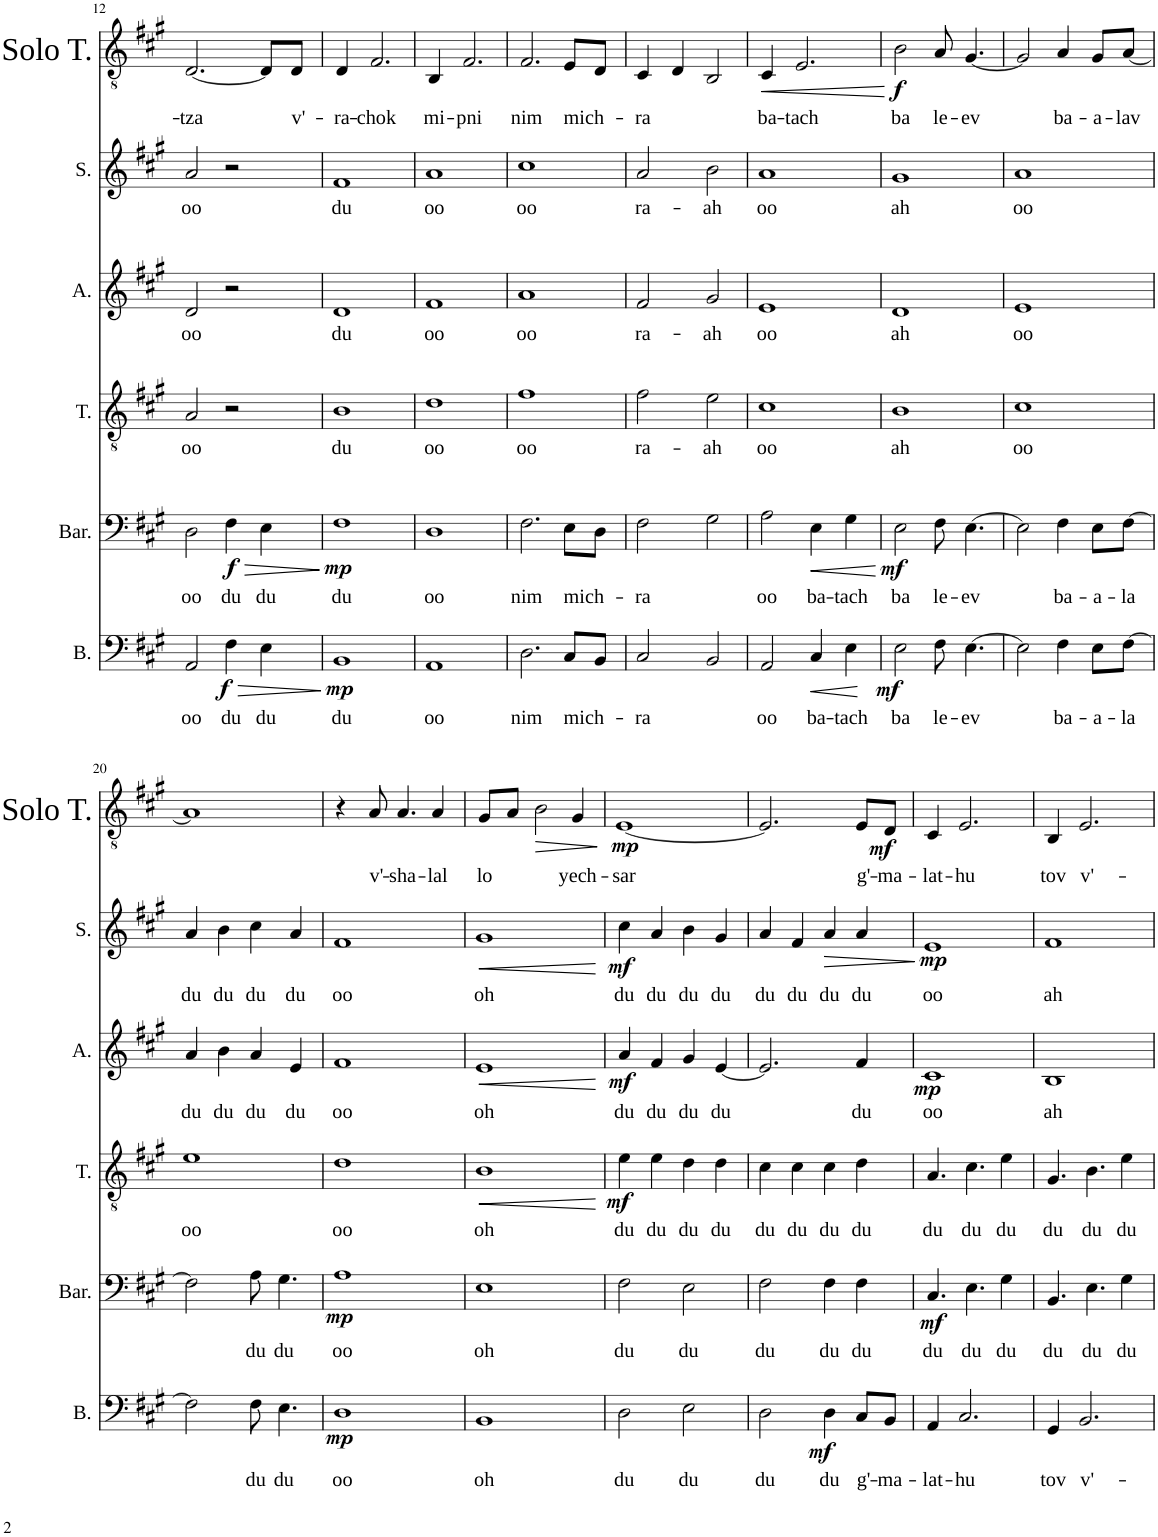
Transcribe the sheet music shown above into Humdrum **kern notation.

**kern	**text	**dynam	**kern	**text	**dynam	**kern	**text	**dynam	**kern	**text	**dynam	**kern	**text	**dynam	**kern	**text	**dynam
*part6	*part6	*part6	*part5	*part5	*part5	*part4	*part4	*part4	*part3	*part3	*part3	*part2	*part2	*part2	*part1	*part1	*part1
*staff6	*staff6	*staff6	*staff5	*staff5	*staff5	*staff4	*staff4	*staff4	*staff3	*staff3	*staff3	*staff2	*staff2	*staff2	*staff1	*staff1	*staff1
*I"Bass	*	*	*I"Baritone	*	*	*I"Tenor	*	*	*I"Alto	*	*	*I"Soprano	*	*	*I"Solo Tenor	*	*
*I'B.	*	*	*I'Bar.	*	*	*I'T.	*	*	*I'A.	*	*	*I'S.	*	*	*I'Solo T.	*	*
!!LO:PB:g=z
*clefF4	*	*	*clefF4	*	*	*clefGv2	*	*	*clefG2	*	*	*clefG2	*	*	*clefGv2	*	*
*k[f#c#g#]	*	*	*k[f#c#g#]	*	*	*k[f#c#g#]	*	*	*k[f#c#g#]	*	*	*k[f#c#g#]	*	*	*k[f#c#g#]	*	*
*M4/4	*	*	*M4/4	*	*	*M4/4	*	*	*M4/4	*	*	*M4/4	*	*	*M4/4	*	*
*met(c|)	*	*	*met(c|)	*	*	*met(c|)	*	*	*met(c|)	*	*	*met(c|)	*	*	*met(c|)	*	*
=12	=12	=12	=12	=12	=12	=12	=12	=12	=12	=12	=12	=12	=12	=12	=12	=12	=12
!	!LO:LY:b	!	!	!LO:LY:b	!	!	!LO:LY:b	!	!	!LO:LY:b	!	!	!LO:LY:b	!	!	!LO:LY:b	!
2AA/	oo	.	2D\	oo	.	2A/	oo	.	2d/	oo	.	2a/	oo	.	[2.D/	-tza	.
!	!LO:LY:b	!LO:HP:b	!	!LO:LY:b	!LO:HP:b	!	!	!	!	!	!	!	!	!	!	!	!
!	!	!LO:DY:n=1:b	!	!	!LO:DY:n=1:b	!	!	!	!	!	!	!	!	!	!	!	!
4F#\	du	> f	4F#\	du	> f	2r	.	.	2r	.	.	2r	.	.	.	.	.
!	!LO:LY:b	!	!	!LO:LY:b	!	!	!	!	!	!	!	!	!	!	!	!	!
4E\	du	.	4E\	du	.	.	.	.	.	.	.	.	.	.	8D/L]	.	.
!	!	!	!	!	!	!	!	!	!	!	!	!	!	!	!	!LO:LY:b	!
.	.	.	.	.	.	.	.	.	.	.	.	.	.	.	8D/J	v'-	.
.	.	]	.	.	]	.	.	.	.	.	.	.	.	.	.	.	.
=13	=13	=13	=13	=13	=13	=13	=13	=13	=13	=13	=13	=13	=13	=13	=13	=13	=13
!	!LO:LY:b	!LO:DY:b	!	!LO:LY:b	!LO:DY:b	!	!LO:LY:b	!	!	!LO:LY:b	!	!	!LO:LY:b	!	!	!LO:LY:b	!
1BB	du	mp	1F#	du	mp	1B	du	.	1d	du	.	1f#	du	.	4D/	-ra-	.
!	!	!	!	!	!	!	!	!	!	!	!	!	!	!	!	!LO:LY:b	!
.	.	.	.	.	.	.	.	.	.	.	.	.	.	.	2.F#/	-chok	.
=14	=14	=14	=14	=14	=14	=14	=14	=14	=14	=14	=14	=14	=14	=14	=14	=14	=14
!	!LO:LY:b	!	!	!LO:LY:b	!	!	!LO:LY:b	!	!	!LO:LY:b	!	!	!LO:LY:b	!	!	!LO:LY:b	!
1AA	oo	.	1D	oo	.	1d	oo	.	1f#	oo	.	1a	oo	.	4BB/	mi-	.
!	!	!	!	!	!	!	!	!	!	!	!	!	!	!	!	!LO:LY:b	!
.	.	.	.	.	.	.	.	.	.	.	.	.	.	.	2.F#/	-pni	.
=15	=15	=15	=15	=15	=15	=15	=15	=15	=15	=15	=15	=15	=15	=15	=15	=15	=15
!	!LO:LY:b	!	!	!LO:LY:b	!	!	!LO:LY:b	!	!	!LO:LY:b	!	!	!LO:LY:b	!	!	!LO:LY:b	!
2.D\	nim	.	2.F#\	nim	.	1f#	oo	.	1a	oo	.	1cc#	oo	.	2.F#/	nim	.
!	!LO:LY:b	!	!	!LO:LY:b	!	!	!	!	!	!	!	!	!	!	!	!LO:LY:b	!
8C#/L	mich-	.	8E\L	mich-	.	.	.	.	.	.	.	.	.	.	8E/L	mich-	.
8BB/J	.	.	8D\J	.	.	.	.	.	.	.	.	.	.	.	8D/J	.	.
=16	=16	=16	=16	=16	=16	=16	=16	=16	=16	=16	=16	=16	=16	=16	=16	=16	=16
!	!LO:LY:b	!	!	!LO:LY:b	!	!	!LO:LY:b	!	!	!LO:LY:b	!	!	!LO:LY:b	!	!	!LO:LY:b	!
2C#/	-ra	.	2F#\	-ra	.	2f#\	ra-	.	2f#/	ra-	.	2a/	ra-	.	4C#/	-ra	.
.	.	.	.	.	.	.	.	.	.	.	.	.	.	.	4D/	.	.
!	!	!	!	!	!	!	!LO:LY:b	!	!	!LO:LY:b	!	!	!LO:LY:b	!	!	!	!
2BB/	.	.	2G#\	.	.	2e\	-ah	.	2g#/	-ah	.	2b\	-ah	.	2BB/	.	.
=17	=17	=17	=17	=17	=17	=17	=17	=17	=17	=17	=17	=17	=17	=17	=17	=17	=17
!	!LO:LY:b	!	!	!LO:LY:b	!	!	!LO:LY:b	!	!	!LO:LY:b	!	!	!LO:LY:b	!	!	!LO:LY:b	!LO:HP:b
2AA/	oo	.	2A\	oo	.	1c#	oo	.	1e	oo	.	1a	oo	.	4C#/	ba-	<
!	!	!	!	!	!	!	!	!	!	!	!	!	!	!	!	!LO:LY:b	!
.	.	.	.	.	.	.	.	.	.	.	.	.	.	.	2.E/	-tach	.
!	!LO:LY:b	!LO:HP:b	!	!LO:LY:b	!LO:HP:b	!	!	!	!	!	!	!	!	!	!	!	!
4C#/	ba-	<	4E\	ba-	<	.	.	.	.	.	.	.	.	.	.	.	.
!	!LO:LY:b	!	!	!LO:LY:b	!	!	!	!	!	!	!	!	!	!	!	!	!
4E\	-tach	.	4G#\	-tach	.	.	.	.	.	.	.	.	.	.	.	.	.
.	.	[	.	.	[	.	.	.	.	.	.	.	.	.	.	.	[
=18	=18	=18	=18	=18	=18	=18	=18	=18	=18	=18	=18	=18	=18	=18	=18	=18	=18
!	!LO:LY:b	!LO:DY:b	!	!LO:LY:b	!LO:DY:b	!	!LO:LY:b	!	!	!LO:LY:b	!	!	!LO:LY:b	!	!	!LO:LY:b	!LO:DY:b
2E\	ba	mf	2E\	ba	mf	1B	ah	.	1d	ah	.	1g#	ah	.	2B\	ba	f
!	!LO:LY:b	!	!	!LO:LY:b	!	!	!	!	!	!	!	!	!	!	!	!LO:LY:b	!
8F#\	le-	.	8F#\	le-	.	.	.	.	.	.	.	.	.	.	8A/	le-	.
!	!LO:LY:b	!	!	!LO:LY:b	!	!	!	!	!	!	!	!	!	!	!	!LO:LY:b	!
[4.E\	-ev	.	[4.E\	-ev	.	.	.	.	.	.	.	.	.	.	[4.G#/	-ev	.
=19	=19	=19	=19	=19	=19	=19	=19	=19	=19	=19	=19	=19	=19	=19	=19	=19	=19
!	!	!	!	!	!	!	!LO:LY:b	!	!	!LO:LY:b	!	!	!LO:LY:b	!	!	!	!
2E\]	.	.	2E\]	.	.	1c#	oo	.	1e	oo	.	1a	oo	.	2G#/]	.	.
!	!LO:LY:b	!	!	!LO:LY:b	!	!	!	!	!	!	!	!	!	!	!	!LO:LY:b	!
4F#\	ba-	.	4F#\	ba-	.	.	.	.	.	.	.	.	.	.	4A/	ba-	.
!	!LO:LY:b	!	!	!LO:LY:b	!	!	!	!	!	!	!	!	!	!	!	!LO:LY:b	!
8E\L	-a-	.	8E\L	-a-	.	.	.	.	.	.	.	.	.	.	8G#/L	-a-	.
!	!LO:LY:b	!	!	!LO:LY:b	!	!	!	!	!	!	!	!	!	!	!	!LO:LY:b	!
[8F#\J	-la	.	[8F#\J	-la	.	.	.	.	.	.	.	.	.	.	[8A/J	-lav	.
!!LO:LB:g=z
=20	=20	=20	=20	=20	=20	=20	=20	=20	=20	=20	=20	=20	=20	=20	=20	=20	=20
!	!	!	!	!	!	!	!LO:LY:b	!	!	!LO:LY:b	!	!	!LO:LY:b	!	!	!	!
2F#\]	.	.	2F#\]	.	.	1e	oo	.	4a/	du	.	4a/	du	.	1A]	.	.
!	!	!	!	!	!	!	!	!	!	!LO:LY:b	!	!	!LO:LY:b	!	!	!	!
.	.	.	.	.	.	.	.	.	4b\	du	.	4b\	du	.	.	.	.
!	!LO:LY:b	!	!	!LO:LY:b	!	!	!	!	!	!LO:LY:b	!	!	!LO:LY:b	!	!	!	!
8F#\	du	.	8A\	du	.	.	.	.	4a/	du	.	4cc#\	du	.	.	.	.
!	!LO:LY:b	!	!	!LO:LY:b	!	!	!	!	!	!	!	!	!	!	!	!	!
4.E\	du	.	4.G#\	du	.	.	.	.	.	.	.	.	.	.	.	.	.
!	!	!	!	!	!	!	!	!	!	!LO:LY:b	!	!	!LO:LY:b	!	!	!	!
.	.	.	.	.	.	.	.	.	4e/	du	.	4a/	du	.	.	.	.
=21	=21	=21	=21	=21	=21	=21	=21	=21	=21	=21	=21	=21	=21	=21	=21	=21	=21
!	!LO:LY:b	!LO:DY:b	!	!LO:LY:b	!LO:DY:b	!	!LO:LY:b	!	!	!LO:LY:b	!	!	!LO:LY:b	!	!	!	!
1D	oo	mp	1A	oo	mp	1d	oo	.	1f#	oo	.	1f#	oo	.	4r	.	.
!	!	!	!	!	!	!	!	!	!	!	!	!	!	!	!	!LO:LY:b	!
.	.	.	.	.	.	.	.	.	.	.	.	.	.	.	8A/	v'-	.
!	!	!	!	!	!	!	!	!	!	!	!	!	!	!	!	!LO:LY:b	!
.	.	.	.	.	.	.	.	.	.	.	.	.	.	.	4.A/	-sha-	.
!	!	!	!	!	!	!	!	!	!	!	!	!	!	!	!	!LO:LY:b	!
.	.	.	.	.	.	.	.	.	.	.	.	.	.	.	4A/	-lal	.
=22	=22	=22	=22	=22	=22	=22	=22	=22	=22	=22	=22	=22	=22	=22	=22	=22	=22
!	!LO:LY:b	!	!	!LO:LY:b	!	!	!LO:LY:b	!LO:HP:b	!	!LO:LY:b	!LO:HP:b	!	!LO:LY:b	!LO:HP:b	!	!LO:LY:b	!
1BB	oh	.	1E	oh	.	1B	oh	<	1e	oh	<	1g#	oh	<	8G#/L	lo	.
.	.	.	.	.	.	.	.	.	.	.	.	.	.	.	8A/J	.	.
!	!	!	!	!	!	!	!	!	!	!	!	!	!	!	!	!	!LO:HP:b
.	.	.	.	.	.	.	.	.	.	.	.	.	.	.	2B\	.	>
!	!	!	!	!	!	!	!	!	!	!	!	!	!	!	!	!LO:LY:b	!
.	.	.	.	.	.	.	.	.	.	.	.	.	.	.	4G#/	yech-	]
.	.	.	.	.	.	.	.	[	.	.	[	.	.	[	.	.	.
=23	=23	=23	=23	=23	=23	=23	=23	=23	=23	=23	=23	=23	=23	=23	=23	=23	=23
!	!LO:LY:b	!	!	!LO:LY:b	!	!	!LO:LY:b	!LO:DY:b	!	!LO:LY:b	!LO:DY:b	!	!LO:LY:b	!LO:DY:b	!	!LO:LY:b	!LO:DY:b
2D\	du	.	2F#\	du	.	4e\	du	mf	4a/	du	mf	4cc#\	du	mf	[1E	-sar	mp
!	!	!	!	!	!	!	!LO:LY:b	!	!	!LO:LY:b	!	!	!LO:LY:b	!	!	!	!
.	.	.	.	.	.	4e\	du	.	4f#/	du	.	4a/	du	.	.	.	.
!	!LO:LY:b	!	!	!LO:LY:b	!	!	!LO:LY:b	!	!	!LO:LY:b	!	!	!LO:LY:b	!	!	!	!
2E\	du	.	2E\	du	.	4d\	du	.	4g#/	du	.	4b\	du	.	.	.	.
!	!	!	!	!	!	!	!LO:LY:b	!	!	!LO:LY:b	!	!	!LO:LY:b	!	!	!	!
.	.	.	.	.	.	4d\	du	.	[4e/	du	.	4g#/	du	.	.	.	.
=24	=24	=24	=24	=24	=24	=24	=24	=24	=24	=24	=24	=24	=24	=24	=24	=24	=24
!	!LO:LY:b	!	!	!LO:LY:b	!	!	!LO:LY:b	!	!	!	!	!	!LO:LY:b	!	!	!	!
2D\	du	.	2F#\	du	.	4c#\	du	.	2.e/]	.	.	4a/	du	.	2.E/]	.	.
!	!	!	!	!	!	!	!LO:LY:b	!	!	!	!	!	!LO:LY:b	!	!	!	!
.	.	.	.	.	.	4c#\	du	.	.	.	.	4f#/	du	.	.	.	.
!	!LO:LY:b	!LO:DY:b	!	!LO:LY:b	!	!	!LO:LY:b	!	!	!	!	!	!LO:LY:b	!LO:HP:b	!	!	!
4D\	du	mf	4F#\	du	.	4c#\	du	.	.	.	.	4a/	du	>	.	.	.
!	!LO:LY:b	!	!	!LO:LY:b	!	!	!LO:LY:b	!	!	!LO:LY:b	!	!	!LO:LY:b	!	!	!LO:LY:b	!
8C#/L	g'-	.	4F#\	du	.	4d\	du	.	4f#/	du	.	4a/	du	.	8E/L	g'-	.
!	!LO:LY:b	!	!	!	!	!	!	!	!	!	!	!	!	!	!	!LO:LY:b	!LO:DY:b
8BB/J	-ma-	.	.	.	.	.	.	.	.	.	.	.	.	.	8D/J	-ma-	mf
.	.	.	.	.	.	.	.	.	.	.	.	.	.	]	.	.	.
=25	=25	=25	=25	=25	=25	=25	=25	=25	=25	=25	=25	=25	=25	=25	=25	=25	=25
!	!LO:LY:b	!	!	!LO:LY:b	!LO:DY:b	!	!LO:LY:b	!	!	!LO:LY:b	!LO:DY:b	!	!LO:LY:b	!LO:DY:b	!	!LO:LY:b	!
4AA/	-lat-	.	4.C#/	du	mf	4.A/	du	.	1c#	oo	mp	1e	oo	mp	4C#/	-lat-	.
!	!LO:LY:b	!	!	!	!	!	!	!	!	!	!	!	!	!	!	!LO:LY:b	!
2.C#/	-hu	.	.	.	.	.	.	.	.	.	.	.	.	.	2.E/	-hu	.
!	!	!	!	!LO:LY:b	!	!	!LO:LY:b	!	!	!	!	!	!	!	!	!	!
.	.	.	4.E\	du	.	4.c#\	du	.	.	.	.	.	.	.	.	.	.
!	!	!	!	!LO:LY:b	!	!	!LO:LY:b	!	!	!	!	!	!	!	!	!	!
.	.	.	4G#\	du	.	4e\	du	.	.	.	.	.	.	.	.	.	.
=26	=26	=26	=26	=26	=26	=26	=26	=26	=26	=26	=26	=26	=26	=26	=26	=26	=26
!	!LO:LY:b	!	!	!LO:LY:b	!	!	!LO:LY:b	!	!	!LO:LY:b	!	!	!LO:LY:b	!	!	!LO:LY:b	!
4GG#/	tov	.	4.BB/	du	.	4.G#/	du	.	1B	ah	.	1f#	ah	.	4BB/	tov	.
!	!LO:LY:b	!	!	!	!	!	!	!	!	!	!	!	!	!	!	!LO:LY:b	!
2.BB/	v'-	.	.	.	.	.	.	.	.	.	.	.	.	.	2.E/	v'-	.
!	!	!	!	!LO:LY:b	!	!	!LO:LY:b	!	!	!	!	!	!	!	!	!	!
.	.	.	4.E\	du	.	4.B\	du	.	.	.	.	.	.	.	.	.	.
!	!	!	!	!LO:LY:b	!	!	!LO:LY:b	!	!	!	!	!	!	!	!	!	!
.	.	.	4G#\	du	.	4e\	du	.	.	.	.	.	.	.	.	.	.
=	=	=	=	=	=	=	=	=	=	=	=	=	=	=	=	=	=
*-	*-	*-	*-	*-	*-	*-	*-	*-	*-	*-	*-	*-	*-	*-	*-	*-	*-
